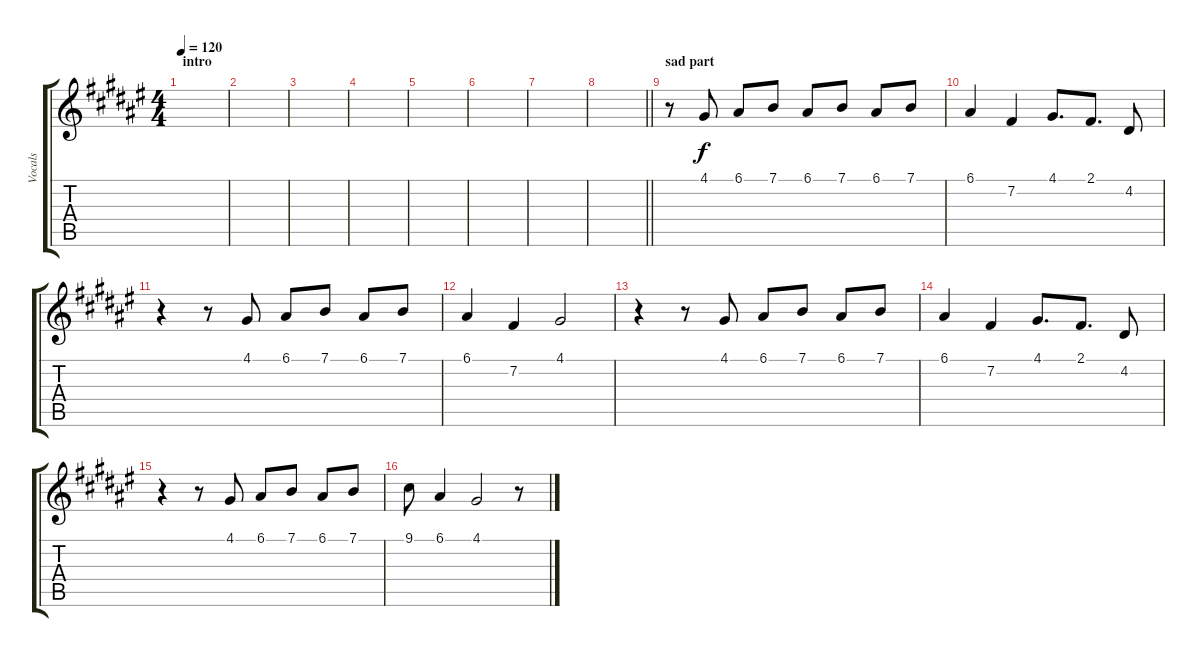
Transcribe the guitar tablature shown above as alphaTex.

\track ("Vocals" "Vocals") {instrument lead6voice}
\staff {score tabs}
\tuning (E4 B3 G3 D3 A2 E2) {hide}
\ts (4 4)
\section ("" "intro")
\tempo 120
\clef g2
\ks f#
|
|
|
|
|
|
|
\barLineRight lightlight
|
\section ("" "sad part")
r.8 4.1.8 6.1.8 7.1.8 6.1.8 7.1.8 6.1.8 7.1.8 |
6.1.4 7.2.4 4.1.8{d} 2.1.8{d} 4.2.8 |
r.4 r.8 4.1.8 6.1.8 7.1.8 6.1.8 7.1.8 |
6.1.4 7.2.4 4.1.2 |
r.4 r.8 4.1.8 6.1.8 7.1.8 6.1.8 7.1.8 |
6.1.4 7.2.4 4.1.8{d} 2.1.8{d} 4.2.8 |
r.4 r.8 4.1.8 6.1.8 7.1.8 6.1.8 7.1.8 |
9.1.8 6.1.4 4.1.2 r.8
